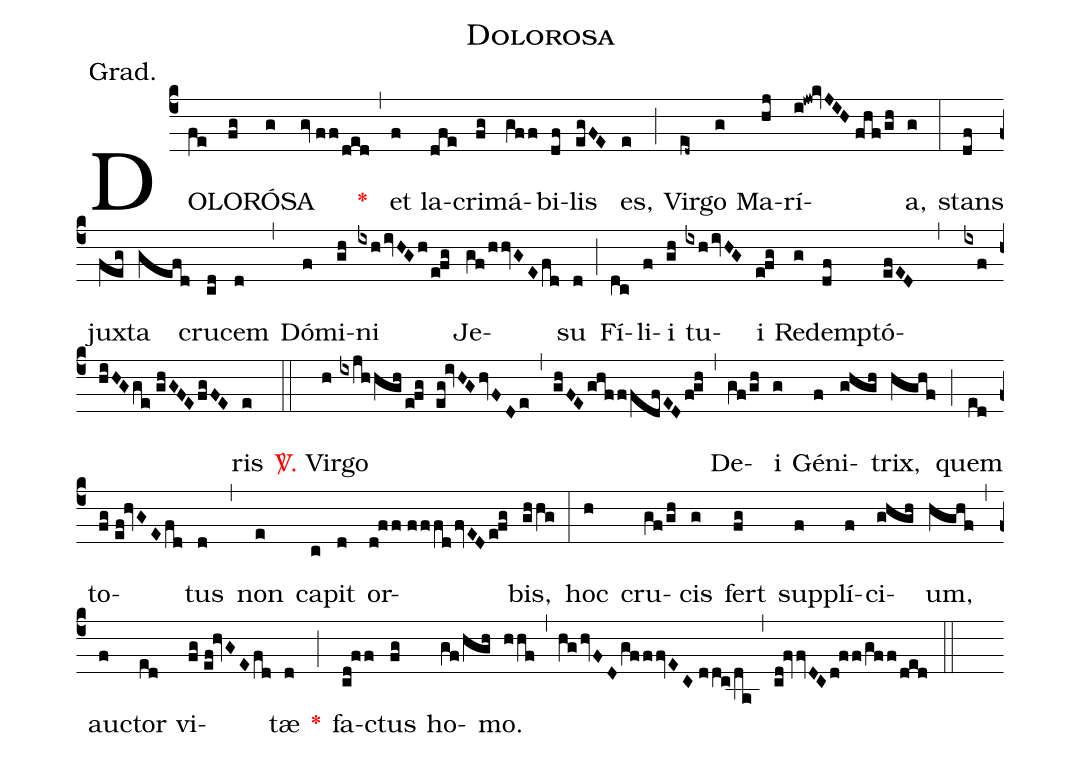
name:Dolorosa;
annotation:Grad.;
mode:IV.;
office-part:Gradual;
%%
(c4) DO(fe)LO(fg)RÓ(g)SA(gv//ff/ded) <v>\red{*}</v>(,) et(f) la(dfe)cri(fg)má(gff)bi(df)lis(egFE) es,(e) (;) Vir(ed~)go(g) Ma(hj)rí(i!jw!kvJIH//fhf/gh)a,(g) (:) stans(df) jux(feg)ta(gefd) cru(cd)cem(d) (,) Dó(f)mi(gh)ni(ixhivHGh/e!fg) Je(gf/hhvGEfd)su(d) (;) Fí(dc)li(f)i(gh) tu(ixhivHG)i(e!fg) Re(g)demp(df)tó(efED , ixf/hiHGge//ghGFEfgFE)ris(e) (::) <v>\red{\Vbar.}</v> Vir(h)go(ixjhhgh/e!fg eg!ivHGhvFDe) (,) (ghFEghfffdfEDf!gh) (,) De(gf/gh)i(g) Gé(f)ni(ghgh)trix,(hghf) (;) quem(ed) to(fg//ef!hvGEfd)tus(d) (,) non(e) ca(c)pit(d) or(d!ff//fffd/fvEDe!fg)bis,(ghhg) (:) hoc(h) cru(gf/gh)cis(g) fert(fg) sup(f)plí(f)ci(ghgh)um,(hghf) (,) au(f)ctor(ed) vi(fg//ef!hvGEfd)tæ(d) <v>\red{*}</v>(;) fa(cd!ff)ctus(fg) ho(gf/hgh)mo.(hhf) (,) (hg/hvFDgfffvEC//ddc/da) (,) (cd!fvvDCd!ff/gff/ded) (::)
